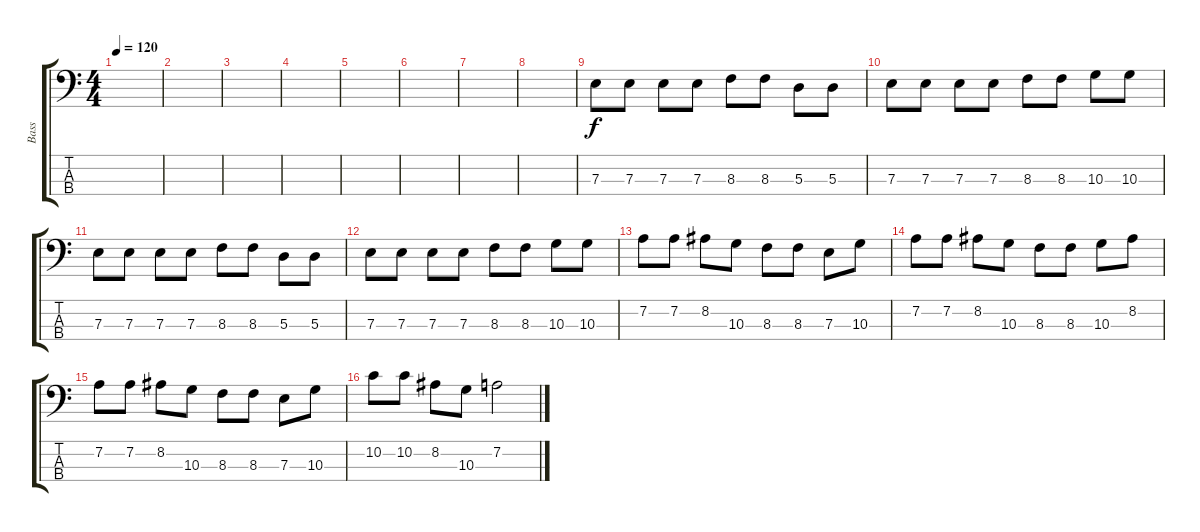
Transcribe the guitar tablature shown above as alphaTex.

\track ("Bass" "Bass") {instrument electricbassfinger}
\staff {score tabs}
\tuning (G2 D2 A1 E1) {hide}
\ts (4 4)
\tempo 120
\clef f4
\ks c
|
|
|
|
|
|
|
|
7.3.8 7.3.8 7.3.8 7.3.8 8.3.8 8.3.8 5.3.8 5.3.8 |
7.3.8 7.3.8 7.3.8 7.3.8 8.3.8 8.3.8 10.3.8 10.3.8 |
7.3.8 7.3.8 7.3.8 7.3.8 8.3.8 8.3.8 5.3.8 5.3.8 |
7.3.8 7.3.8 7.3.8 7.3.8 8.3.8 8.3.8 10.3.8 10.3.8 |
7.2.8 7.2.8 8.2.8 10.3.8 8.3.8 8.3.8 7.3.8 10.3.8 |
7.2.8 7.2.8 8.2.8 10.3.8 8.3.8 8.3.8 10.3.8 8.2.8 |
7.2.8 7.2.8 8.2.8 10.3.8 8.3.8 8.3.8 7.3.8 10.3.8 |
10.2.8 10.2.8 8.2.8 10.3.8 7.2.2
